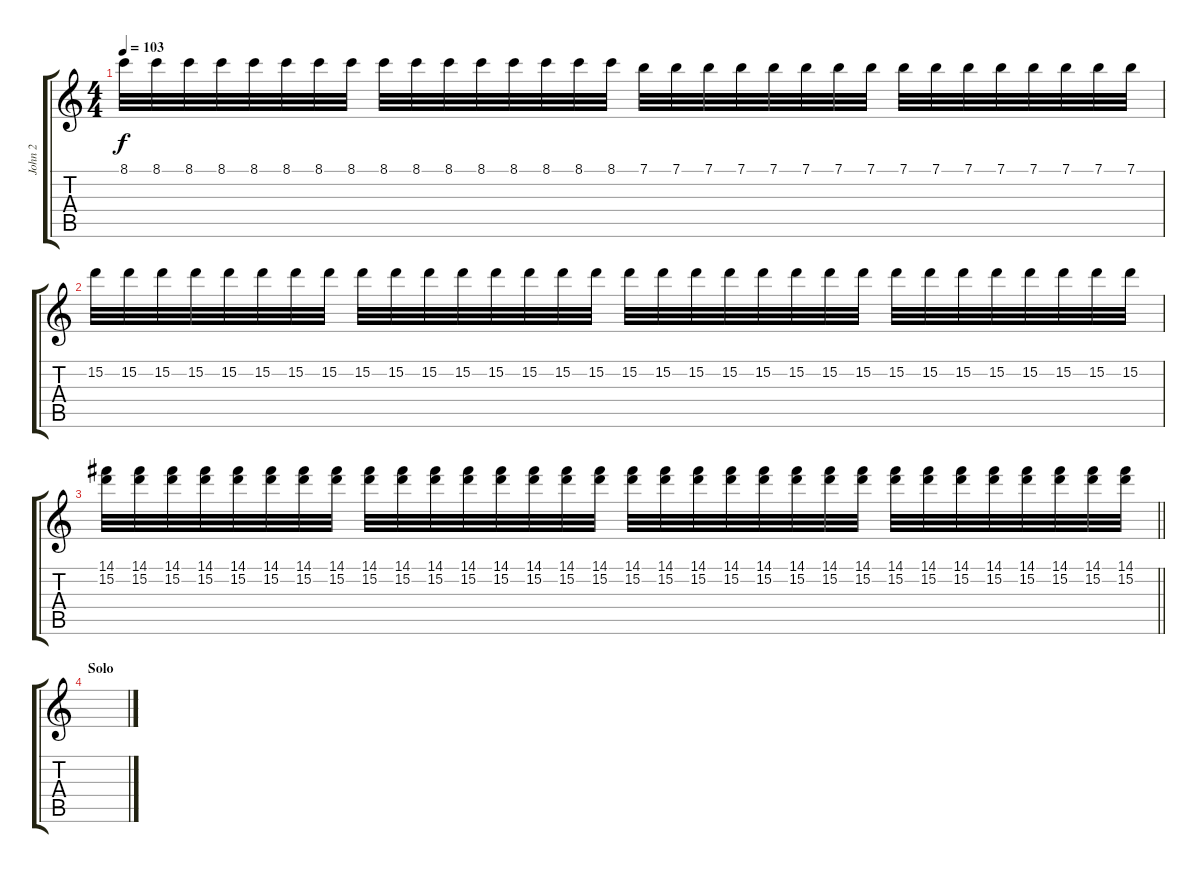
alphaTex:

\track ("John 2" "John 2") {instrument electricguitarclean}
\staff {score tabs}
\tuning (E4 B3 G3 D3 A2 E2) {hide}
\ts (4 4)
\tempo 103
\clef g2
\ks c
8.1.32{dy f} 8.1.32 8.1.32 8.1.32 8.1.32 8.1.32 8.1.32 8.1.32 8.1.32 8.1.32 8.1.32 8.1.32 8.1.32 8.1.32 8.1.32 8.1.32 7.1.32 7.1.32 7.1.32 7.1.32 7.1.32 7.1.32 7.1.32 7.1.32 7.1.32 7.1.32 7.1.32 7.1.32 7.1.32 7.1.32 7.1.32 7.1.32 |
15.2.32 15.2.32 15.2.32 15.2.32 15.2.32 15.2.32 15.2.32 15.2.32 15.2.32 15.2.32 15.2.32 15.2.32 15.2.32 15.2.32 15.2.32 15.2.32 15.2.32 15.2.32 15.2.32 15.2.32 15.2.32 15.2.32 15.2.32 15.2.32 15.2.32 15.2.32 15.2.32 15.2.32 15.2.32 15.2.32 15.2.32 15.2.32 |
\barLineRight lightlight
(14.1 15.2).32 (14.1 15.2).32 (14.1 15.2).32 (14.1 15.2).32 (14.1 15.2).32 (14.1 15.2).32 (14.1 15.2).32 (14.1 15.2).32 (14.1 15.2).32 (14.1 15.2).32 (14.1 15.2).32 (14.1 15.2).32 (14.1 15.2).32 (14.1 15.2).32 (14.1 15.2).32 (14.1 15.2).32 (14.1 15.2).32 (14.1 15.2).32 (14.1 15.2).32 (14.1 15.2).32 (14.1 15.2).32 (14.1 15.2).32 (14.1 15.2).32 (14.1 15.2).32 (14.1 15.2).32 (14.1 15.2).32 (14.1 15.2).32 (14.1 15.2).32 (14.1 15.2).32 (14.1 15.2).32 (14.1 15.2).32 (14.1 15.2).32 |
\section ("" "Solo")
